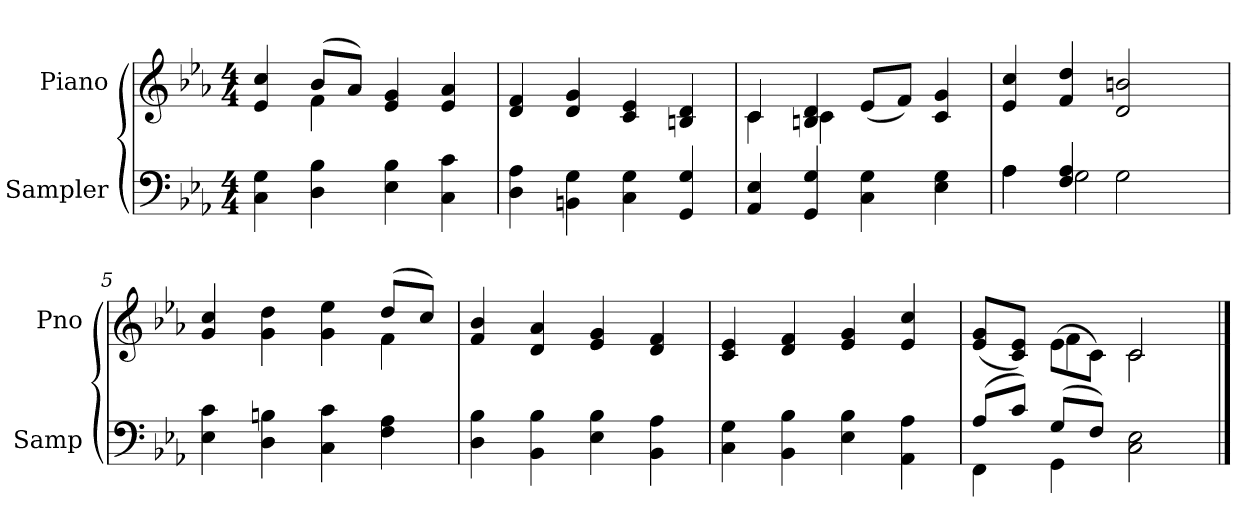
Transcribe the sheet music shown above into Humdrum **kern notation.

**kern	**kern
*part2	*part1
*staff2	*staff1
*I"Sampler	*I"Piano
*I'Samp	*I'Pno
*clefF4	*clefG2
*k[b-e-a-]	*k[b-e-a-]
*E-:	*E-:
*M4/4	*M4/4
=1	=1
*	*^
4C 4G	4e- 4cc	4ryy
4D 4B-	(8b-/L	4f
.	8a-/J)	.
4E- 4B-	4e- 4g	2ryy
4C 4c	4e- 4a-	.
*	*v	*v
=2	=2
4D 4A-	4d 4f
4BBn 4G	4d 4g
4C 4G	4c 4e-
4GG 4G	4Bn 4d
=3	=3
*	*^
4AA- 4E-	4c/	4c
4GG 4G	4Bn 4d	4c
4C 4G	(8e-/L	2ryy
.	8f/J)	.
4E- 4G	4c 4g	.
*	*v	*v
=4	=4
*^	*
4A-\	4A-	4e- 4cc
4F 4A-	2G	4f 4dd
2G\	.	2d 2bn
.	4ryy	.
*v	*v	*
=5	=5
*	*^
4E- 4c	4g 4cc	2.ryy
4D 4Bn	4g 4dd	.
4C 4c	4g 4ee-	.
4F 4A-	(8dd/L	4f
.	8cc/J)	.
*	*v	*v
=6	=6
4D 4B-	4f 4b-
4BB- 4B-	4d 4a-
4E- 4B-	4e- 4g
4BB- 4A-	4d 4f
=7	=7
4C 4G	4c 4e-
4BB- 4B-	4d 4f
4E- 4B-	4e- 4g
4AA- 4A-	4e- 4cc
=8	=8
*^	*^
(8A-/L	4FF	(8e-/ 8g/L	4ryy
8c/J)	.	8c/ 8e-/J)	.
(8G/L	4GG	(8e-\L	4f
8F/J)	.	8c\J)	.
2C 2E-	2ryy	2c/	2c
*v	*v	*	*
*	*v	*v
==	==
*-	*-
